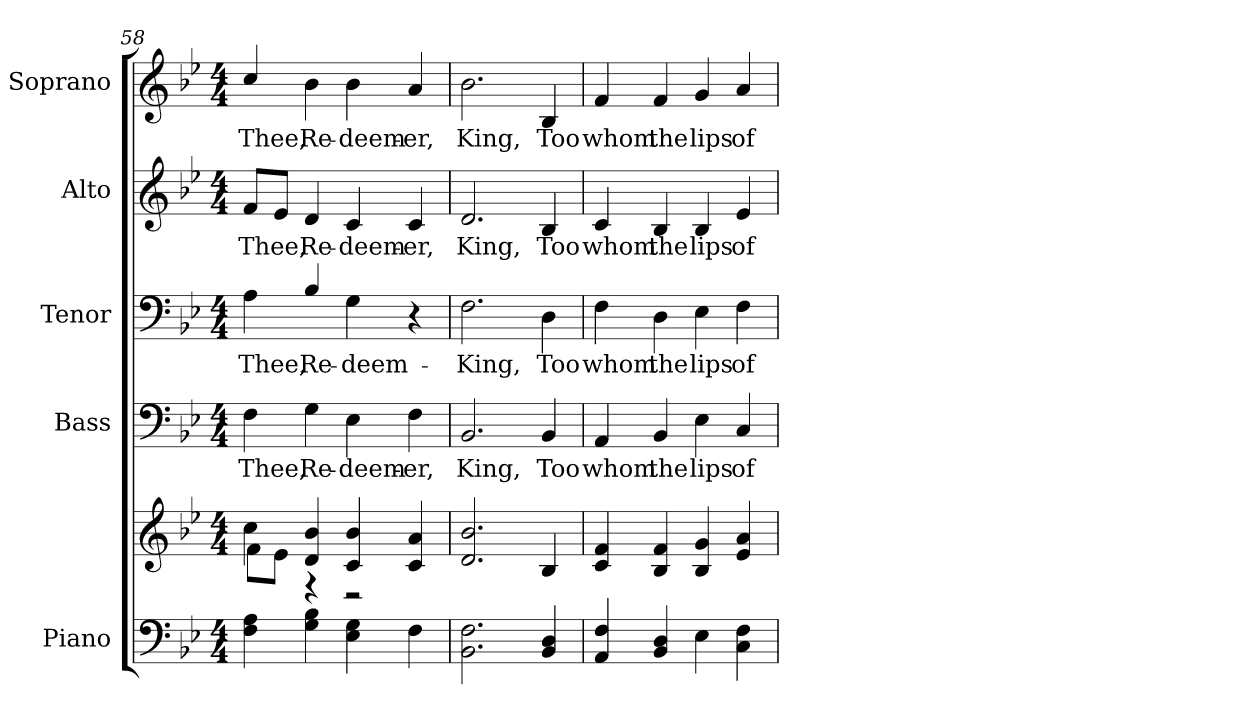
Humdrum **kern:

**kern	**kern	**kern	**text	**kern	**text	**kern	**text	**kern	**text
*part5	*part5	*part4	*part4	*part3	*part3	*part2	*part2	*part1	*part1
*staff6	*staff5	*staff4	*staff4	*staff3	*staff3	*staff2	*staff2	*staff1	*staff1
*I"Piano	*	*I"Bass	*	*I"Tenor	*	*I"Alto	*	*I"Soprano	*
*I'Pno.	*	*I'B.	*	*	*	*I'A.	*	*I'S.	*
!!LO:PB:g=z
*clefF4	*clefG2	*clefF4	*	*clefF4	*	*clefG2	*	*clefG2	*
*k[b-e-]	*k[b-e-]	*k[b-e-]	*	*k[b-e-]	*	*k[b-e-]	*	*k[b-e-]	*
*B-:	*B-:	*B-:	*	*B-:	*	*B-:	*	*B-:	*
*M4/4	*M4/4	*M4/4	*	*M4/4	*	*M4/4	*	*M4/4	*
=58	=58	=58	=58	=58	=58	=58	=58	=58	=58
*	*^	*	*	*	*	*	*	*	*
!	!	!	!	!LO:LY:b:color=#000000	!	!	!	!	!	!
!	!	!	!	!	!	!LO:LY:b:color=#000000	!	!	!	!
!	!	!	!	!	!	!	!	!LO:LY:b:color=#000000	!	!
!	!	!	!	!	!	!	!	!	!	!LO:LY:b:color=#000000
4Fi\ 4Ai	4cci\	8fi\L	4Fi\	Thee,	4Ai\	Thee,	8fi/L	Thee,	4cci/	Thee,
.	.	8e-i\J	.	.	.	.	8e-i/J	.	.	.
!	!	!	!	!LO:LY:b:color=#000000	!	!	!	!	!	!
!	!	!	!	!	!	!LO:LY:b:color=#000000	!	!	!	!
!	!	!	!	!	!	!	!	!LO:LY:b:color=#000000	!	!
!	!	!	!	!	!	!	!	!	!	!LO:LY:b:color=#000000
4Gi\ 4B-i	4di/ 4b-i	4r	4Gi\	Re-	4B-i/	Re-	4di/	Re-	4b-i\	Re-
!	!	!	!	!LO:LY:b:color=#000000	!	!	!	!	!	!
!	!	!	!	!	!	!LO:LY:b:color=#000000	!	!	!	!
!	!	!	!	!	!	!	!	!LO:LY:b:color=#000000	!	!
!	!	!	!	!	!	!	!	!	!	!LO:LY:b:color=#000000
4E-i\ 4Gi	4ci/ 4b-i	2r	4E-i\	-deem-	4Gi\	-deem-	4ci/	-deem-	4b-i\	-deem-
!	!	!	!	!LO:LY:b:color=#000000	!	!	!	!	!	!
!	!	!	!	!	!	!LO:LY:b:color=#000000	!	!	!	!
!	!	!	!	!	!	!	!	!LO:LY:b:color=#000000	!	!
!	!	!	!	!	!	!	!	!	!	!LO:LY:b:color=#000000
4Fi\	4ci/ 4ai	.	4Fi\	-er,	4r	-er,	4ci/	-er,	4ai/	-er,
*	*v	*v	*	*	*	*	*	*	*	*
=59	=59	=59	=59	=59	=59	=59	=59	=59	=59
!	!	!	!LO:LY:b:color=#000000	!	!	!	!	!	!
!	!	!	!	!	!LO:LY:b:color=#000000	!	!	!	!
!	!	!	!	!	!	!	!LO:LY:b:color=#000000	!	!
!	!	!	!	!	!	!	!	!	!LO:LY:b:color=#000000
2.BB-i\ 2.Fi	2.di/ 2.b-i	2.BB-i/	King,	2.Fi\	King,	2.di/	King,	2.b-i\	King,
!	!	!	!LO:LY:b:color=#000000	!	!	!	!	!	!
!	!	!	!	!	!LO:LY:b:color=#000000	!	!	!	!
!	!	!	!	!	!	!	!LO:LY:b:color=#000000	!	!
!	!	!	!	!	!	!	!	!	!LO:LY:b:color=#000000
4BB-i/ 4Di	4B-i/	4BB-i/	Too	4Di\	Too	4B-i/	Too	4B-i/	Too
=60	=60	=60	=60	=60	=60	=60	=60	=60	=60
!	!	!	!LO:LY:b:color=#000000	!	!	!	!	!	!
!	!	!	!	!	!LO:LY:b:color=#000000	!	!	!	!
!	!	!	!	!	!	!	!LO:LY:b:color=#000000	!	!
!	!	!	!	!	!	!	!	!	!LO:LY:b:color=#000000
4AAi/ 4Fi	4ci/ 4fi	4AAi/	whom	4Fi\	whom	4ci/	whom	4fi/	whom
!	!	!	!LO:LY:b:color=#000000	!	!	!	!	!	!
!	!	!	!	!	!LO:LY:b:color=#000000	!	!	!	!
!	!	!	!	!	!	!	!LO:LY:b:color=#000000	!	!
!	!	!	!	!	!	!	!	!	!LO:LY:b:color=#000000
4BB-i/ 4Di	4B-i/ 4fi	4BB-i/	the	4Di\	the	4B-i/	the	4fi/	the
!	!	!	!LO:LY:b:color=#000000	!	!	!	!	!	!
!	!	!	!	!	!LO:LY:b:color=#000000	!	!	!	!
!	!	!	!	!	!	!	!LO:LY:b:color=#000000	!	!
!	!	!	!	!	!	!	!	!	!LO:LY:b:color=#000000
4E-i\	4B-i/ 4gi	4E-i\	lips	4E-i\	lips	4B-i/	lips	4gi/	lips
!	!	!	!LO:LY:b:color=#000000	!	!	!	!	!	!
!	!	!	!	!	!LO:LY:b:color=#000000	!	!	!	!
!	!	!	!	!	!	!	!LO:LY:b:color=#000000	!	!
!	!	!	!	!	!	!	!	!	!LO:LY:b:color=#000000
4Ci\ 4Fi	4e-i/ 4ai	4Ci/	of	4Fi\	of	4e-i/	of	4ai/	of
=	=	=	=	=	=	=	=	=	=
*-	*-	*-	*-	*-	*-	*-	*-	*-	*-
